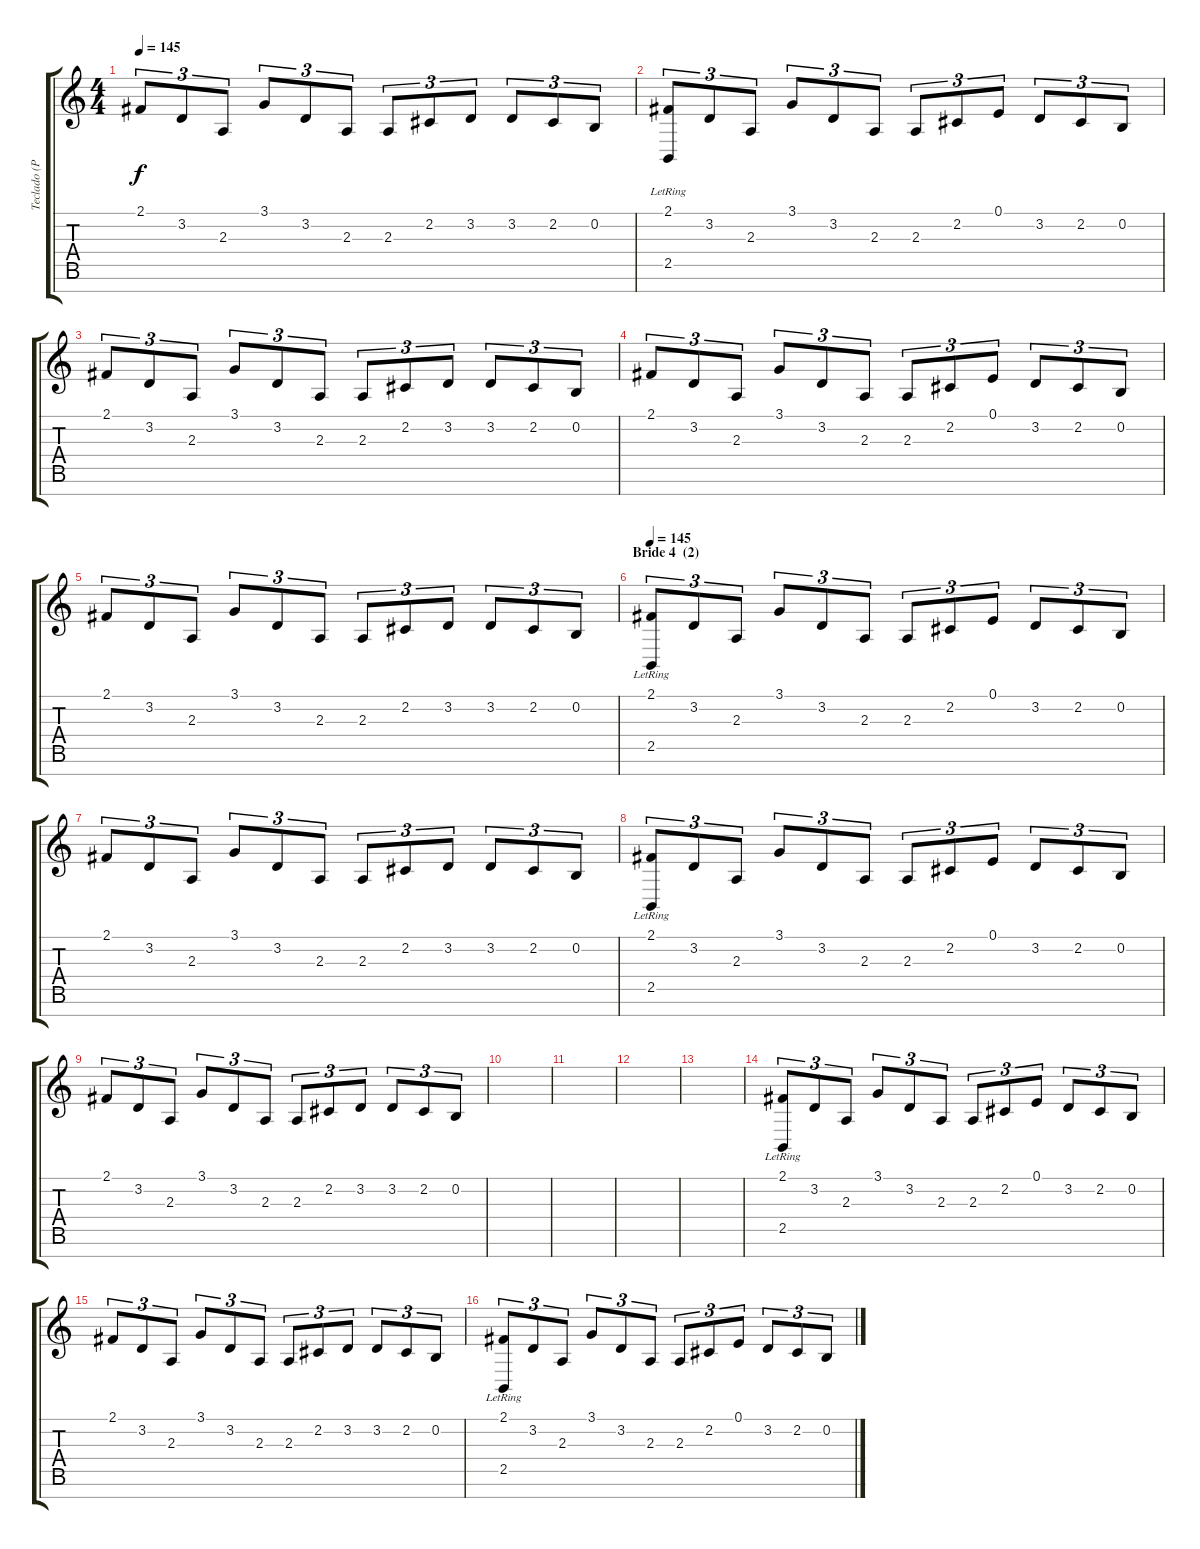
\track ("Teclado (Punteos)" "Teclado (P") {instrument brightacousticpiano}
\staff {score tabs}
\tuning (E4 B3 G3 D3 A2 E2 B1) {hide}
\ts (4 4)
\tempo 145
\clef g2
\ks c
2.1.8{tu (3 2) dy f} 3.2.8{tu (3 2)} 2.3.8{tu (3 2)} 3.1.8{tu (3 2)} 3.2.8{tu (3 2)} 2.3.8{tu (3 2)} 2.3.8{tu (3 2)} 2.2.8{tu (3 2)} 3.2.8{tu (3 2)} 3.2.8{tu (3 2)} 2.2.8{tu (3 2)} 0.2.8{tu (3 2)} |
(2.1 2.5{lr}).8{tu (3 2) volume 15} 3.2.8{tu (3 2)} 2.3.8{tu (3 2)} 3.1.8{tu (3 2)} 3.2.8{tu (3 2)} 2.3.8{tu (3 2)} 2.3.8{tu (3 2)} 2.2.8{tu (3 2)} 0.1.8{tu (3 2)} 3.2.8{tu (3 2)} 2.2.8{tu (3 2)} 0.2.8{tu (3 2)} |
2.1.8{tu (3 2)} 3.2.8{tu (3 2)} 2.3.8{tu (3 2)} 3.1.8{tu (3 2)} 3.2.8{tu (3 2)} 2.3.8{tu (3 2)} 2.3.8{tu (3 2)} 2.2.8{tu (3 2)} 3.2.8{tu (3 2)} 3.2.8{tu (3 2)} 2.2.8{tu (3 2)} 0.2.8{tu (3 2)} |
2.1.8{tu (3 2) volume 15} 3.2.8{tu (3 2)} 2.3.8{tu (3 2)} 3.1.8{tu (3 2)} 3.2.8{tu (3 2)} 2.3.8{tu (3 2)} 2.3.8{tu (3 2)} 2.2.8{tu (3 2)} 0.1.8{tu (3 2)} 3.2.8{tu (3 2)} 2.2.8{tu (3 2)} 0.2.8{tu (3 2)} |
2.1.8{tu (3 2)} 3.2.8{tu (3 2)} 2.3.8{tu (3 2)} 3.1.8{tu (3 2)} 3.2.8{tu (3 2)} 2.3.8{tu (3 2)} 2.3.8{tu (3 2)} 2.2.8{tu (3 2)} 3.2.8{tu (3 2)} 3.2.8{tu (3 2)} 2.2.8{tu (3 2)} 0.2.8{tu (3 2)} |
\section ("" "Bride 4  (2)")
\tempo 145
(2.1 2.5{lr}).8{tu (3 2) volume 15} 3.2.8{tu (3 2)} 2.3.8{tu (3 2)} 3.1.8{tu (3 2)} 3.2.8{tu (3 2)} 2.3.8{tu (3 2)} 2.3.8{tu (3 2)} 2.2.8{tu (3 2)} 0.1.8{tu (3 2)} 3.2.8{tu (3 2)} 2.2.8{tu (3 2)} 0.2.8{tu (3 2)} |
2.1.8{tu (3 2)} 3.2.8{tu (3 2)} 2.3.8{tu (3 2)} 3.1.8{tu (3 2)} 3.2.8{tu (3 2)} 2.3.8{tu (3 2)} 2.3.8{tu (3 2)} 2.2.8{tu (3 2)} 3.2.8{tu (3 2)} 3.2.8{tu (3 2)} 2.2.8{tu (3 2)} 0.2.8{tu (3 2)} |
(2.1 2.5{lr}).8{tu (3 2) volume 15} 3.2.8{tu (3 2)} 2.3.8{tu (3 2)} 3.1.8{tu (3 2)} 3.2.8{tu (3 2)} 2.3.8{tu (3 2)} 2.3.8{tu (3 2)} 2.2.8{tu (3 2)} 0.1.8{tu (3 2)} 3.2.8{tu (3 2)} 2.2.8{tu (3 2)} 0.2.8{tu (3 2)} |
2.1.8{tu (3 2)} 3.2.8{tu (3 2)} 2.3.8{tu (3 2)} 3.1.8{tu (3 2)} 3.2.8{tu (3 2)} 2.3.8{tu (3 2)} 2.3.8{tu (3 2)} 2.2.8{tu (3 2)} 3.2.8{tu (3 2)} 3.2.8{tu (3 2)} 2.2.8{tu (3 2)} 0.2.8{tu (3 2)} |
|
|
|
|
(2.1 2.5{lr}).8{tu (3 2) volume 15} 3.2.8{tu (3 2)} 2.3.8{tu (3 2)} 3.1.8{tu (3 2)} 3.2.8{tu (3 2)} 2.3.8{tu (3 2)} 2.3.8{tu (3 2)} 2.2.8{tu (3 2)} 0.1.8{tu (3 2)} 3.2.8{tu (3 2)} 2.2.8{tu (3 2)} 0.2.8{tu (3 2)} |
2.1.8{tu (3 2)} 3.2.8{tu (3 2)} 2.3.8{tu (3 2)} 3.1.8{tu (3 2)} 3.2.8{tu (3 2)} 2.3.8{tu (3 2)} 2.3.8{tu (3 2)} 2.2.8{tu (3 2)} 3.2.8{tu (3 2)} 3.2.8{tu (3 2)} 2.2.8{tu (3 2)} 0.2.8{tu (3 2)} |
(2.1 2.5{lr}).8{tu (3 2) volume 15} 3.2.8{tu (3 2)} 2.3.8{tu (3 2)} 3.1.8{tu (3 2)} 3.2.8{tu (3 2)} 2.3.8{tu (3 2)} 2.3.8{tu (3 2)} 2.2.8{tu (3 2)} 0.1.8{tu (3 2)} 3.2.8{tu (3 2)} 2.2.8{tu (3 2)} 0.2.8{tu (3 2)}
